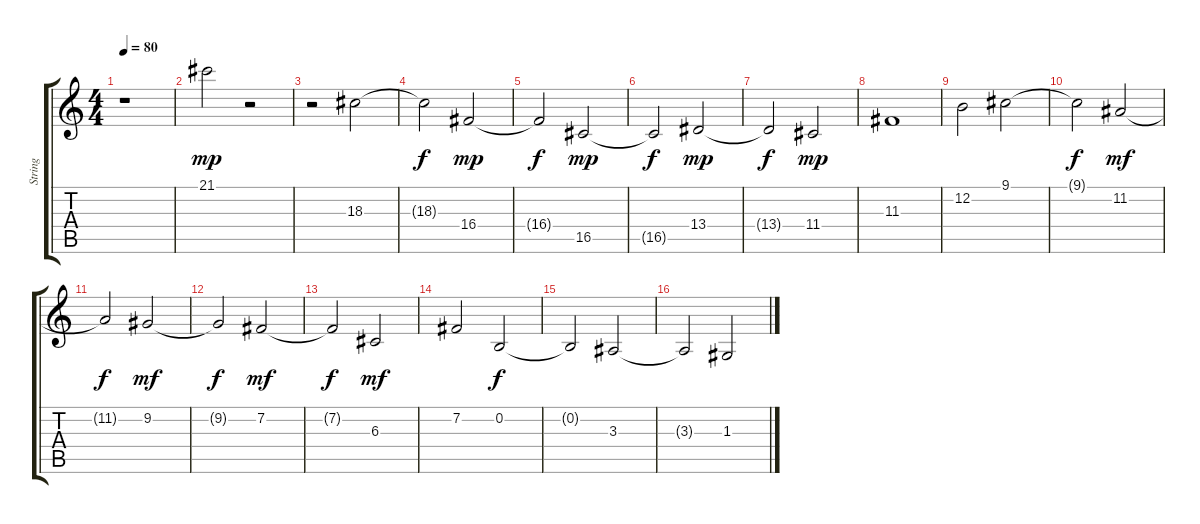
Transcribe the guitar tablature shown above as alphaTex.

\track ("String" "String") {instrument stringensemble2}
\staff {score tabs}
\tuning (E4 B3 G3 D3 A2 E2) {hide}
\ts (4 4)
\tempo 80
\clef g2
\ks c
r.1{dy f} |
21.1.2{dy mp} r.2 |
r.2 18.3.2 |
18.3{t}.2{dy f} 16.4.2{dy mp} |
16.4{t}.2{dy f} 16.5.2{dy mp} |
16.5{t}.2{dy f} 13.4.2{dy mp} |
13.4{t}.2{dy f} 11.4.2{dy mp} |
11.3.1 |
12.2.2 9.1.2 |
9.1{t}.2{dy f} 11.2.2{dy mf} |
11.2{t}.2{dy f} 9.2.2{dy mf} |
9.2{t}.2{dy f} 7.2.2{dy mf} |
7.2{t}.2{dy f} 6.3.2{dy mf} |
7.2.2 0.2.2{dy f} |
0.2{t}.2 3.3.2 |
3.3{t}.2 1.3.2
